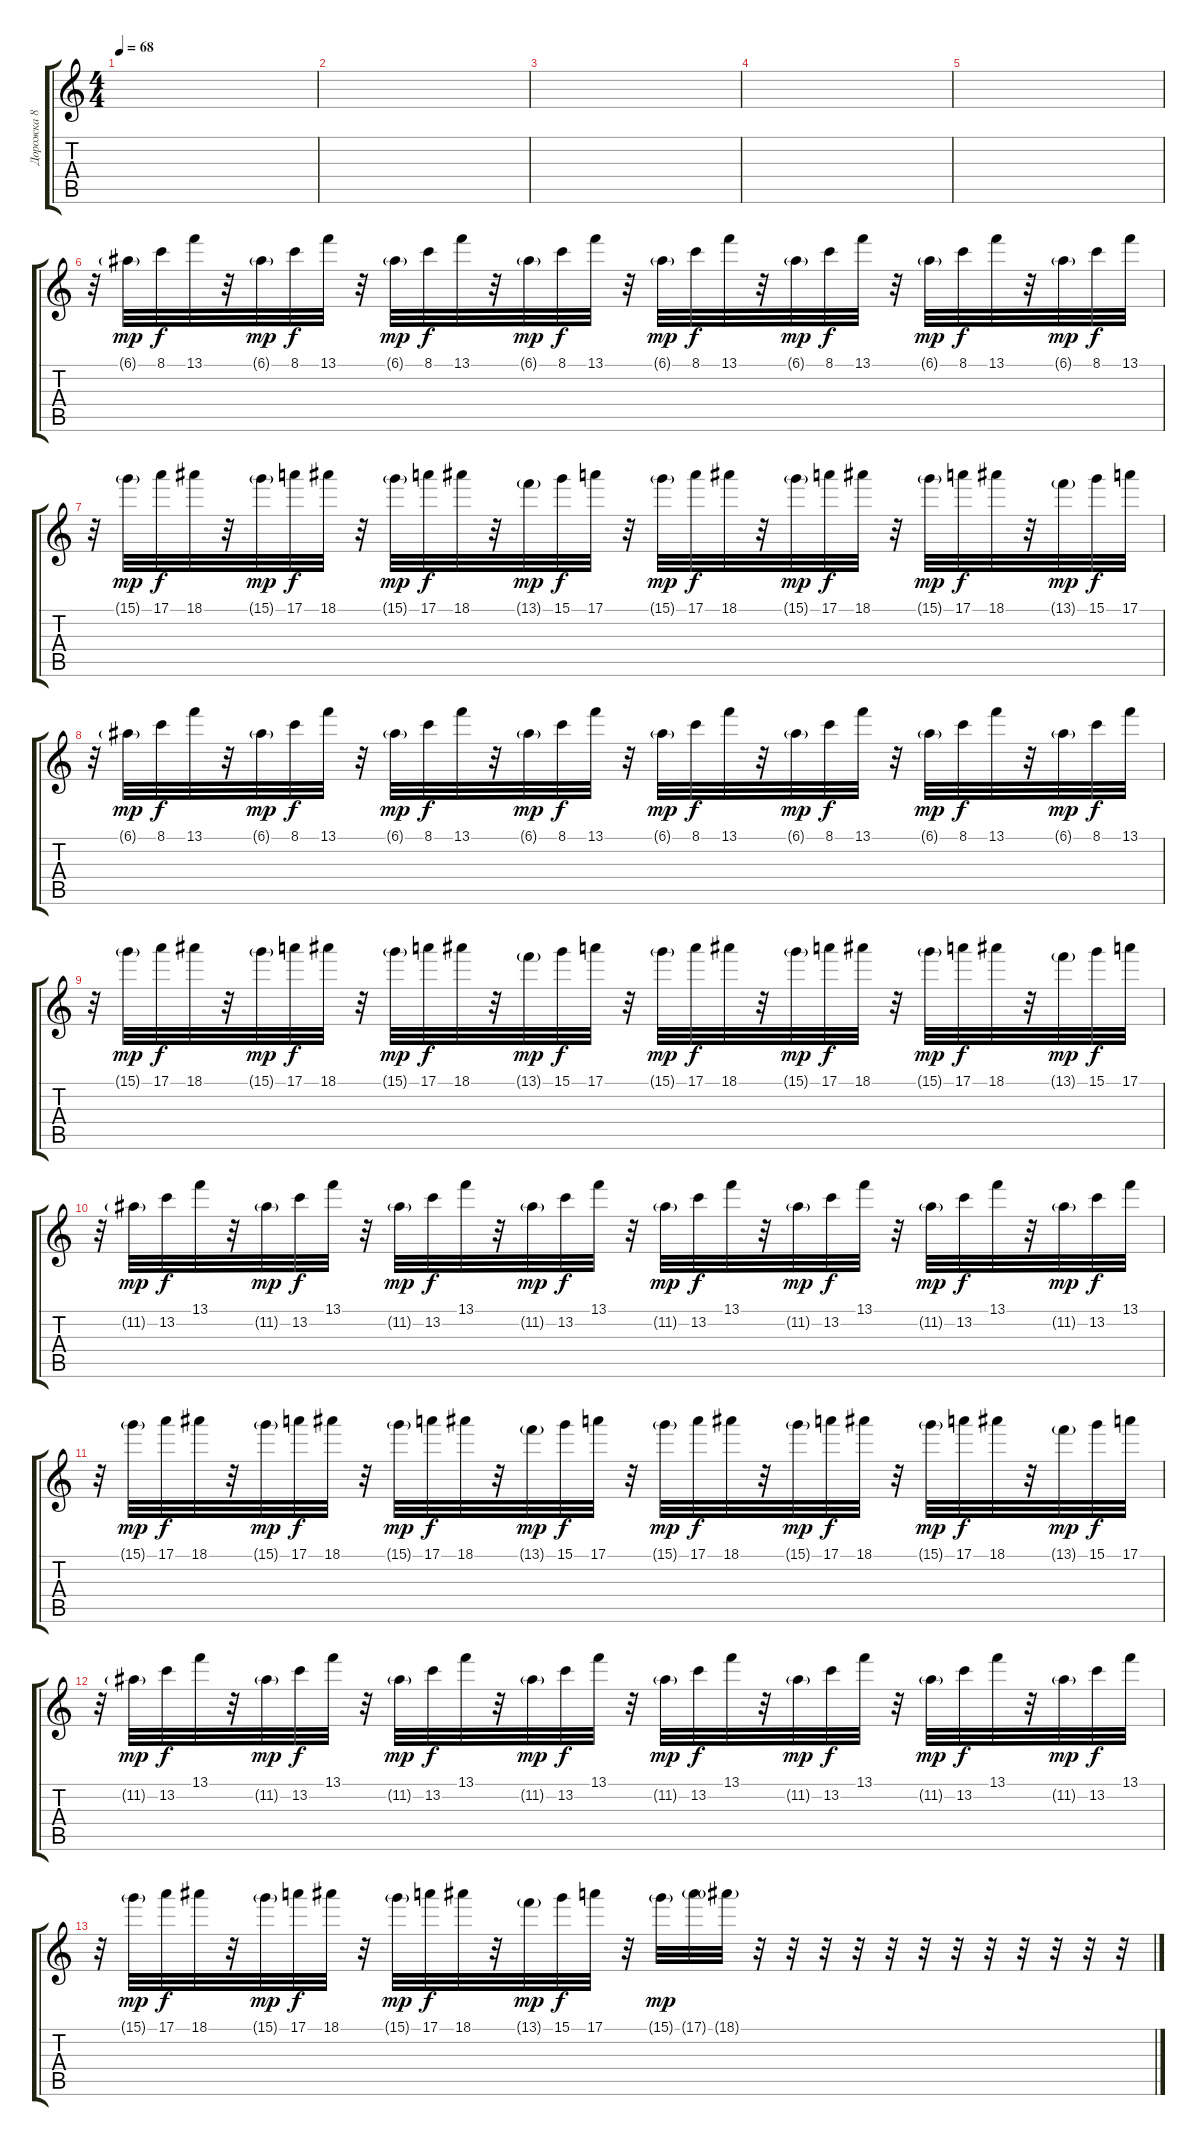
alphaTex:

\track ("Дорожка 8" "Дорожка 8") {instrument acousticguitarsteel}
\staff {score tabs}
\tuning (E4 B3 G3 D3 A2 E2) {hide}
\ts (4 4)
\tempo 68
\clef g2
\ks c
|
|
|
|
|
r.32 6.1{g}.32{dy mp} 8.1.32{dy f} 13.1.32 r.32 6.1{g}.32{dy mp} 8.1.32{dy f} 13.1.32 r.32 6.1{g}.32{dy mp} 8.1.32{dy f} 13.1.32 r.32 6.1{g}.32{dy mp} 8.1.32{dy f} 13.1.32 r.32 6.1{g}.32{dy mp} 8.1.32{dy f} 13.1.32 r.32 6.1{g}.32{dy mp} 8.1.32{dy f} 13.1.32 r.32 6.1{g}.32{dy mp} 8.1.32{dy f} 13.1.32 r.32 6.1{g}.32{dy mp} 8.1.32{dy f} 13.1.32 |
r.32 15.1{g}.32{dy mp} 17.1.32{dy f} 18.1.32 r.32 15.1{g}.32{dy mp} 17.1.32{dy f} 18.1.32 r.32 15.1{g}.32{dy mp} 17.1.32{dy f} 18.1.32 r.32 13.1{g}.32{dy mp} 15.1.32{dy f} 17.1.32 r.32 15.1{g}.32{dy mp} 17.1.32{dy f} 18.1.32 r.32 15.1{g}.32{dy mp} 17.1.32{dy f} 18.1.32 r.32 15.1{g}.32{dy mp} 17.1.32{dy f} 18.1.32 r.32 13.1{g}.32{dy mp} 15.1.32{dy f} 17.1.32 |
r.32 6.1{g}.32{dy mp} 8.1.32{dy f} 13.1.32 r.32 6.1{g}.32{dy mp} 8.1.32{dy f} 13.1.32 r.32 6.1{g}.32{dy mp} 8.1.32{dy f} 13.1.32 r.32 6.1{g}.32{dy mp} 8.1.32{dy f} 13.1.32 r.32 6.1{g}.32{dy mp} 8.1.32{dy f} 13.1.32 r.32 6.1{g}.32{dy mp} 8.1.32{dy f} 13.1.32 r.32 6.1{g}.32{dy mp} 8.1.32{dy f} 13.1.32 r.32 6.1{g}.32{dy mp} 8.1.32{dy f} 13.1.32 |
r.32 15.1{g}.32{dy mp} 17.1.32{dy f} 18.1.32 r.32 15.1{g}.32{dy mp} 17.1.32{dy f} 18.1.32 r.32 15.1{g}.32{dy mp} 17.1.32{dy f} 18.1.32 r.32 13.1{g}.32{dy mp} 15.1.32{dy f} 17.1.32 r.32 15.1{g}.32{dy mp} 17.1.32{dy f} 18.1.32 r.32 15.1{g}.32{dy mp} 17.1.32{dy f} 18.1.32 r.32 15.1{g}.32{dy mp} 17.1.32{dy f} 18.1.32 r.32 13.1{g}.32{dy mp} 15.1.32{dy f} 17.1.32 |
r.32 11.2{g}.32{dy mp} 13.2.32{dy f} 13.1.32 r.32 11.2{g}.32{dy mp} 13.2.32{dy f} 13.1.32 r.32 11.2{g}.32{dy mp} 13.2.32{dy f} 13.1.32 r.32 11.2{g}.32{dy mp} 13.2.32{dy f} 13.1.32 r.32 11.2{g}.32{dy mp} 13.2.32{dy f} 13.1.32 r.32 11.2{g}.32{dy mp} 13.2.32{dy f} 13.1.32 r.32 11.2{g}.32{dy mp} 13.2.32{dy f} 13.1.32 r.32 11.2{g}.32{dy mp} 13.2.32{dy f} 13.1.32 |
r.32 15.1{g}.32{dy mp} 17.1.32{dy f} 18.1.32 r.32 15.1{g}.32{dy mp} 17.1.32{dy f} 18.1.32 r.32 15.1{g}.32{dy mp} 17.1.32{dy f} 18.1.32 r.32 13.1{g}.32{dy mp} 15.1.32{dy f} 17.1.32 r.32 15.1{g}.32{dy mp} 17.1.32{dy f} 18.1.32 r.32 15.1{g}.32{dy mp} 17.1.32{dy f} 18.1.32 r.32 15.1{g}.32{dy mp} 17.1.32{dy f} 18.1.32 r.32 13.1{g}.32{dy mp} 15.1.32{dy f} 17.1.32 |
r.32 11.2{g}.32{dy mp} 13.2.32{dy f} 13.1.32 r.32 11.2{g}.32{dy mp} 13.2.32{dy f} 13.1.32 r.32 11.2{g}.32{dy mp} 13.2.32{dy f} 13.1.32 r.32 11.2{g}.32{dy mp} 13.2.32{dy f} 13.1.32 r.32 11.2{g}.32{dy mp} 13.2.32{dy f} 13.1.32 r.32 11.2{g}.32{dy mp} 13.2.32{dy f} 13.1.32 r.32 11.2{g}.32{dy mp} 13.2.32{dy f} 13.1.32 r.32 11.2{g}.32{dy mp} 13.2.32{dy f} 13.1.32 |
r.32 15.1{g}.32{dy mp} 17.1.32{dy f} 18.1.32 r.32 15.1{g}.32{dy mp} 17.1.32{dy f} 18.1.32 r.32 15.1{g}.32{dy mp} 17.1.32{dy f} 18.1.32 r.32 13.1{g}.32{dy mp} 15.1.32{dy f} 17.1.32 r.32 15.1{g}.32{dy mp} 17.1{g}.32 18.1{g}.32 r.32 r.32 r.32 r.32 r.32 r.32 r.32 r.32 r.32 r.32 r.32 r.32
